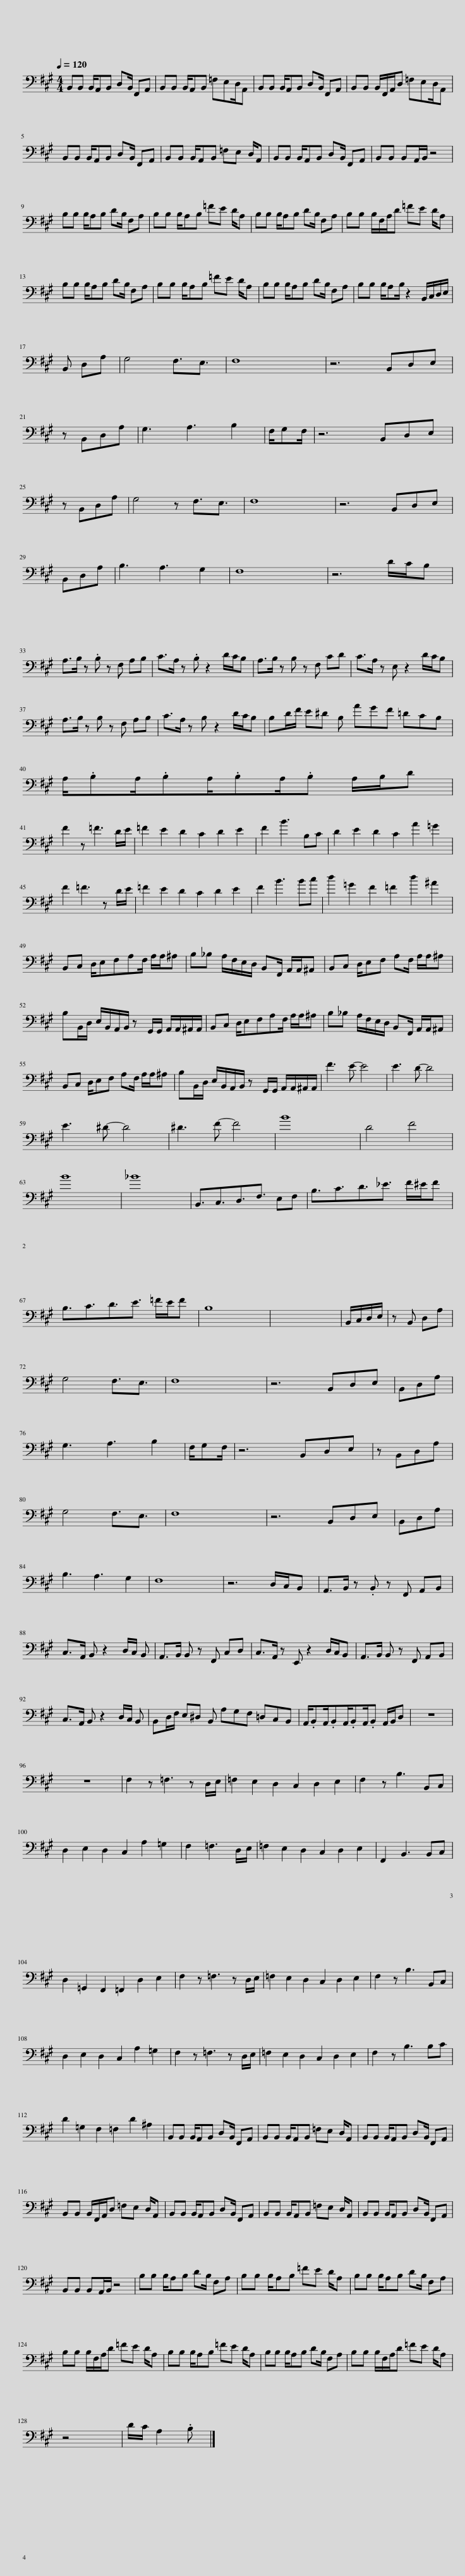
X:1
L:1/8
Q:1/4=120
M:4/4
I:linebreak $
K:A
V:1 bass
V:1
 B,,B,, B,,/A,,B,, D,B,,/ F,,A,, | B,,B,, B,,/A,,B,, =F,E,D,/A,, | B,,B,, B,,/A,,B,, D,B,,/ F,,A,, | B,,B,, B,,/F,,/A,,/D, =F,E,D,/A,, |$ B,,B,, B,,/A,,B,, D,B,,/ F,,A,, | %5
 B,,B,, B,,/A,,B,, =F,E, D,/A,, | B,,B,, B,,/A,,B,, D,B,,/ F,,A,, | B,,B,, B,,A,,/B,,/ z4 |$ B,B, B,/A,B, DB,/ F,A, | B,B, B,/A,B, =FE D/A, | %10
 B,B, B,/A,B, DB,/ F,A, | B,B, B,/F,/A,/D =FE D/A, |$ B,B, B,/A,B, DB,/ F,A, | B,B, B,/A,B, =FE D/A, | B,B, B,/A,B, DB,/ F,A, | %15
 B,B, B,/A,B,/ z2 B,,/C,/D,/E,/ |$ B,, D,A, | G,4 F,3/2E,3/2 | F,8 | z6 B,,D,E, |$ %20
 z B,,D,A, | G,3 A,3 B,2 | F,/G,F,/ | z6 B,,D,E, |$ z B,,D,A, | %25
 G,4 z F,3/2E,3/2 | F,8 | z6 B,,D,E, |$ B,,D,A, | B,3 A,3 G,2 | %30
 F,8 | z6 D/C/B, |$ A,>B, z .B, z F, A,B, | C>A, z .B, z2 D/C/B, | A,>B, z B, z F, CD | %35
 C>A, z E, z2 D/C/B, |$ A,>B, z B, z F, A,B, | C>A, z B, z2 D/C/B, | B,D/F/ E^D B, AGF =DCB, |$ A,/.B,A,/.B,A,/.B,A,/.B, A,/B,/D |$ %40
 F2 z =F3 D/E/ | =F2 E2 D2 C2 D2 E2 | F2 B3 B,C | D2 E2 D2 C2 A2 =G2 |$ F2 =F3 z D/E/ | %45
 =F2 E2 D2 C2 D2 E2 | F2 B3 Bc | d2 =G2 F2 =F2 d2 ^A2 |$ B,,C, D,/E,F,A,F,/ A,/A,/^A, | B,_B, A,/F,/E,/D,/ B,,F,,/ A,,/A,,/^A,, | %50
 B,,C, D,/E,F, A,F,/ A,/A,/^A, |$ B,B,,/D,/ E,/B,,/A,,/B,,/ z G,,/G,,/ A,,/A,,/^A,,/A,,/ | B,,C, D,/E,F,A,F,/ A,/A,/^A, | B,_B, A,/F,/E,/D,/ B,,F,,/ A,,/A,,/^A,, |$ B,,C, D,/E,F, A,F,/ A,/A,/^A, | %55
 B,B,,/D,/ E,/B,,/A,,/B,,/ z G,,/G,,/ A,,/A,,/^A,,/A,,/ | F3 E- E4 | E3 D- D4 |$ E3 ^D- D4 | ^D3 F- F4 | %60
 B8 | D4 F4 |$ B8 | _B8 | B,,3/2C,3/2D,3/2F,3/2 E,F, | %65
 B,3/2C3/2D3/2_E3/2 F/^E/F |$ B,3/2C3/2D3/2E3/2 =F/E/F | B,8 | x8 | B,,/C,/D,/E,/ | %70
 z B,, D,A, |$ G,4 F,3/2E,3/2 | F,8 | z6 B,,D,E, | B,,D,A, |$ %75
 G,3 A,3 B,2 | F,/G,F,/ | z6 B,,D,E, | z B,,D,A, |$ G,4 F,3/2E,3/2 | %80
 F,8 | z6 B,,D,E, | B,,D,A, |$ B,3 A,3 G,2 | F,8 | %85
 z6 D,/C,/B,, | A,,>B,, z .B,, z F,, A,,B,, |$ C,>A,, B,, z2 D,/C,/ B,, | A,,>B,, B,, z F,, C,D, | C,>A,, z E,, z2 D,/C,/B,, | %90
 A,,>B,, B,, z F,, A,,B,, |$ C,>A,, B,, z2 D,/C,/ B,, | B,,D,/F,/ E,^D, B,, A,G,F, =D,C,B,, | A,,/.B,,A,,/.B,,A,,/.B,,A,,/.B,, A,,/B,,/D, | z8 |$ %95
 z8 | F,2 z =F,3 z D,/E,/ | =F,2 E,2 D,2 C,2 D,2 E,2 | F,2 z B,3 B,,C, |$ D,2 E,2 D,2 C,2 A,2 =G,2 | %100
 F,2 =F,3 D,/E,/ | =F,2 E,2 D,2 C,2 D,2 E,2 | F,,2 B,,3 B,,C, |$ D,2 =G,,2 F,,2 =F,,2 D,2 E,2 | F,2 z =F,3 z D,/E,/ | %105
 =F,2 E,2 D,2 C,2 D,2 E,2 | F,2 z B,3 B,,C, |$ D,2 E,2 D,2 C,2 A,2 =G,2 | F,2 z =F,3 z D,/E,/ | =F,2 E,2 D,2 C,2 D,2 E,2 | %110
 F,2 z B,3 B,C |$ D2 =G,2 F,2 =F,2 D2 ^A,2 | B,,B,, B,,/A,,B,, D,B,,/ F,,A,, | B,,B,, B,,/A,,B,, =F,E, D,/A,, | B,,B,, B,,/A,,B,, D,B,,/ F,,A,, |$ %115
 B,,B,, B,,/F,,/A,,/D, =F,E, D,/A,, | B,,B,, B,,/A,,B,, D,B,,/ F,,A,, | B,,B,, B,,/A,,B,, =F,E, D,/A,, | B,,B,, B,,/A,,B,, D,B,,/ F,,A,, |$ B,,B,, B,,A,,/B,,/ z4 | %120
 B,B, B,/A,B, DB,/ F,A, | B,B, B,/A,B, =FE D/A, | B,B, B,/A,B, DB,/ F,A, |$ B,B, B,/F,/A,/D =FE D/A, | B,B, B,/A,B, =FE D/A, | %125
 B,B, B,/A,B, DB,/ F,A, | B,B, B,/F,/A,/D =FE D/A, |$ z4 | D/C/ A,2 .B, |] %129
